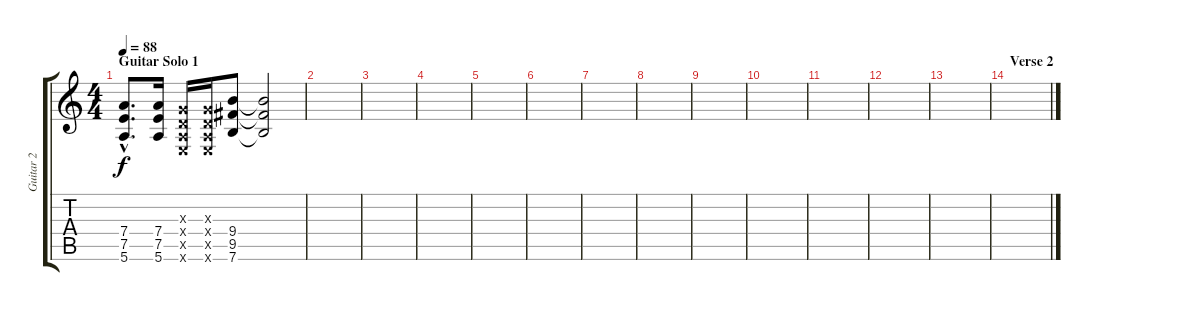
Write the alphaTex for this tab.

\track ("Guitar 2" "Guitar 2") {instrument distortionguitar}
\staff {score tabs}
\tuning (E4 B3 G3 D3 A2 E2) {hide}
\ts (4 4)
\section ("" "Guitar Solo 1")
\tempo 88
\clef g2
\ks c
(7.4{hac} 7.5{hac} 5.6{hac}).8{d dy f} (7.4 7.5 5.6).16 (0.3{x} 0.4{x} 0.5{x} 0.6{x}).16 (0.3{x} 0.4{x} 0.5{x} 0.6{x}).16 (9.4 9.5 7.6).8 (9.4{t} 9.5{t} 7.6{t}).2 |
|
|
|
|
|
|
|
|
|
|
|
|
\section ("" "Verse 2")
